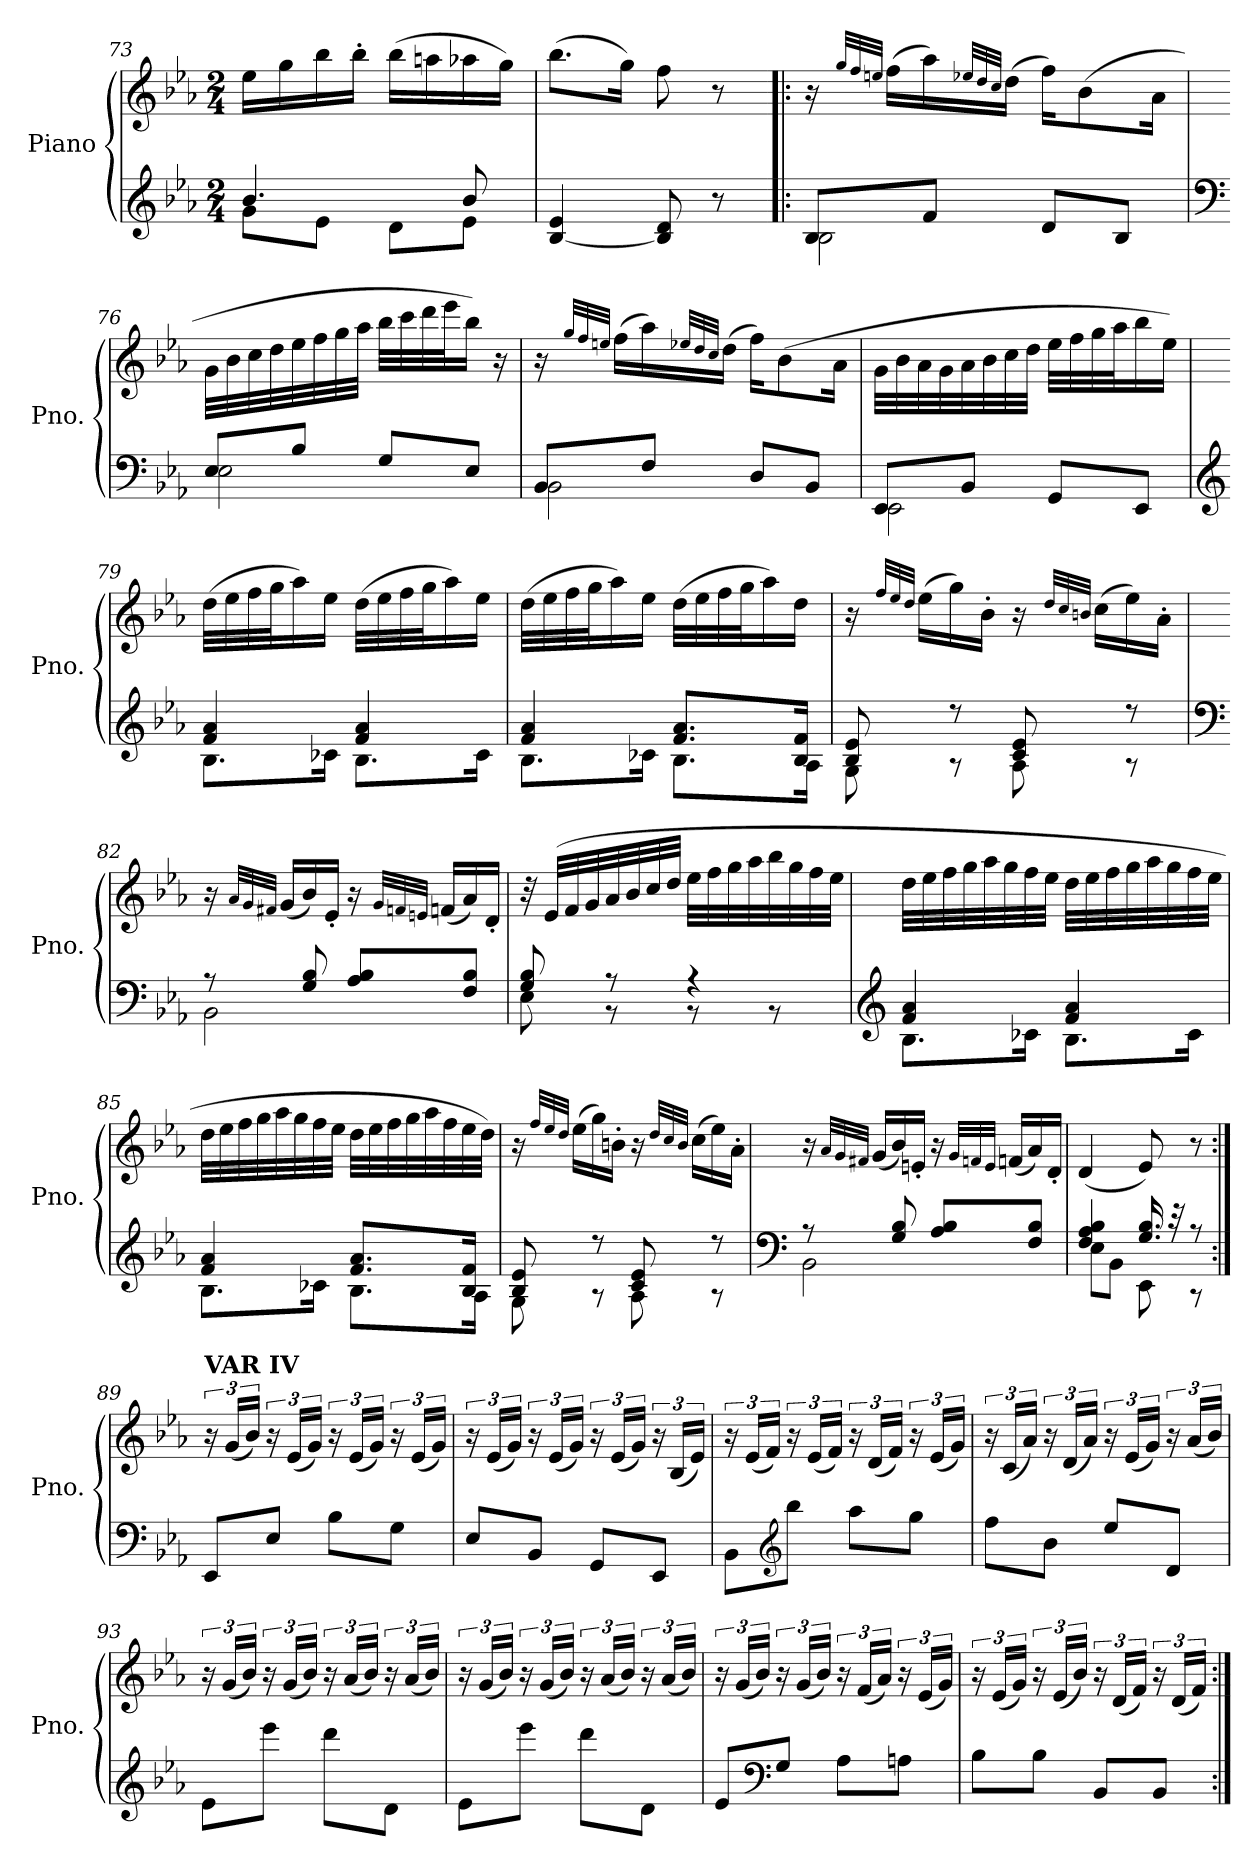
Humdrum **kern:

**kern	**kern
*part1	*part1
*staff2	*staff1
*I"Piano	*
*I'Pno.	*
*clefG2	*clefG2
*k[b-e-a-]	*k[b-e-a-]
*E-:	*E-:
*M2/4	*M2/4
=73	=73
*^	*
4.b-/	8g\L	16ee-\LL
.	.	16gg\
.	8e-\J	16bb-\
.	.	16bb-'\JJ
.	8d\L	(>16bb-\LL
.	.	16aan\
8b-/	8e-\J	16aa-X\
.	.	16gg\JJ)
*v	*v	*
=74	=74
[4B-/ 4e-/	(>8.bb-\L
.	16gg\Jk)
8B-/] 8d/	8ff\
8r	8r
=75!|:	=75!|:
*^	*
8B-/L	2B-\	16r
.	.	32qgg/LLL
.	.	32qff/
.	.	32qeen/JJJ
.	.	(>16ff\LL
8f/J	.	16aa-\)
.	.	32qee-X/LLL
.	.	32qdd/
.	.	32qcc/JJJ
.	.	(>16dd\JJ
8d/L	.	16ff\KL)
.	.	(>8b-\
8B-/J	.	.
.	.	16a-\Jk
!!LO:LB:g=z
=76	=76	=76
*clefF4	*	*
8E-/L	2E-\	32g\LLL
.	.	32b-\
.	.	32cc\
.	.	32dd\
8B-/J	.	32ee-\
.	.	32ff\
.	.	32gg\
.	.	32aa-\JJJ
8G/L	.	32bb-\LLL
.	.	32ccc\
.	.	32ddd\
.	.	32eee-\J
8E-/J	.	16bb-\JJ)
.	.	16r
=77	=77	=77
8BB-/L	2BB-\	16r
.	.	32qgg/LLL
.	.	32qff/
.	.	32qeen/JJJ
.	.	(>16ff\LL
8F/J	.	16aa-\)
.	.	32qee-X/LLL
.	.	32qdd/
.	.	32qcc/JJJ
.	.	(>16dd\JJ
8D/L	.	16ff\KL)
.	.	(>8b-\
8BB-/J	.	.
.	.	16a-\Jk
=78	=78	=78
8EE-/L	2EE-\	32g\LLL
.	.	32b-\
.	.	32a-\
.	.	32g\
8BB-/J	.	32a-\
.	.	32b-\
.	.	32cc\
.	.	32dd\JJJ
8GG/L	.	32ee-\LLL
.	.	32ff\
.	.	32gg\
.	.	32aa-\J
8EE-/J	.	16bb-\
.	.	16ee-\JJ)
!!LO:LB:g=z
=79	=79	=79
*clefG2	*	*
4f/ 4a-/	8.B-\L	(>32dd\LLL
.	.	32ee-\
.	.	32ff\
.	.	32gg\J
.	.	16aa-\)
.	16c-X\Jk	16ee-\JJ
4f/ 4a-/	8.B-\L	(>32dd\LLL
.	.	32ee-\
.	.	32ff\
.	.	32gg\J
.	.	16aa-\)
.	16c-\Jk	16ee-\JJ
=80	=80	=80
4f/ 4a-/	8.B-\L	(>32dd\LLL
.	.	32ee-\
.	.	32ff\
.	.	32gg\J
.	.	16aa-\)
.	16c-X\Jk	16ee-\JJ
8.f/ 8.a-/L	8.B-\L	(>32dd\LLL
.	.	32ee-\
.	.	32ff\
.	.	32gg\J
.	.	16aa-\)
16B-/ 16f/Jk	16A-\Jk	16dd\JJ
=81	=81	=81
8B-/ 8e-/	8G\	16r
.	.	32qff/LLL
.	.	32qee-/
.	.	32qdd/JJJ
.	.	(>16ee-\LL
8r	8r	16gg\)
.	.	16b-'\JJ
8c/ 8e-/	8A-\	16r
.	.	32qdd/LLL
.	.	32qcc/
.	.	32qbn/JJJ
.	.	(>16cc\LL
8r	8r	16ee-\)
.	.	16a-'\JJ
!!LO:LB:g=z
=82	=82	=82
*clefF4	*	*
8r	2BB-\	16r
.	.	32qa-/LLL
.	.	32qg/
.	.	32qf#X/JJJ
.	.	(<16g/LL
8G/ 8B-/	.	16b-/)
.	.	16e-'/JJ
8A-/ 8B-/L	.	16r
.	.	32qg/LLL
.	.	32qfn/
.	.	32qen/JJJ
.	.	(<16f/LL
8F/ 8B-/J	.	16a-/)
.	.	16d'/JJ
=83	=83	=83
8G/ 8B-/	8E-\	32r
.	.	(>32e-/LLL
.	.	32f/
.	.	32g/
8r	8r	32a-/
.	.	32b-/
.	.	32cc/
.	.	32dd/JJJ
4r	8r	32ee-\LLL
.	.	32ff\
.	.	32gg\
.	.	32aa-\
.	8r	32bb-\
.	.	32gg\
.	.	32ff\
.	.	32ee-\JJJ
=84	=84	=84
*clefG2	*	*
4f/ 4a-/	8.B-\L	32dd\LLL
.	.	32ee-\
.	.	32ff\
.	.	32gg\
.	.	32aa-\
.	.	32gg\
.	16c-X\Jk	32ff\
.	.	32ee-\JJJ
4f/ 4a-/	8.B-\L	32dd\LLL
.	.	32ee-\
.	.	32ff\
.	.	32gg\
.	.	32aa-\
.	.	32gg\
.	16c-\Jk	32ff\
.	.	32ee-\JJJ
!!LO:PB:g=z
=85	=85	=85
4f/ 4a-/	8.B-\L	32dd\LLL
.	.	32ee-\
.	.	32ff\
.	.	32gg\
.	.	32aa-\
.	.	32gg\
.	16c-X\Jk	32ff\
.	.	32ee-\JJJ
8.f/ 8.a-/L	8.B-\L	32dd\LLL
.	.	32ee-\
.	.	32ff\
.	.	32gg\
.	.	32aa-\
.	.	32ff\
16B-/ 16f/Jk	16A-\Jk	32ee-\
.	.	32dd\JJJ)
=86	=86	=86
8B-/ 8e-/	8G\	16r
.	.	32qff/LLL
.	.	32qee-/
.	.	32qdd/JJJ
.	.	(>16ee-\LL
8r	8r	16gg\)
.	.	16bn'\JJ
8c/ 8e-/	8A-\	16r
.	.	32qdd/LLL
.	.	32qcc/
.	.	32qb/JJJ
.	.	(>16cc\LL
8r	8r	16ee-\)
.	.	16a-'\JJ
=87	=87	=87
*clefF4	*	*
8r	2BB-\	16r
.	.	32qa-/LLL
.	.	32qg/
.	.	32qf#X/JJJ
.	.	(<16g/LL
8G/ 8B-/	.	16b-/)
.	.	16en'/JJ
8A-/ 8B-/L	.	16r
.	.	32qg/LLL
.	.	32qfn/
.	.	32qe/JJJ
.	.	(<16f/LL
8F/ 8B-/J	.	16a-/)
.	.	16d'/JJ
!!LO:LB:g=z
=88	=88	=88
4F/ 4A-/ 4B-/	8E-\L	(<4d/
.	8BB-\J	.
16.G/ 16.B-/	8EE-\	8e-/)
32r	.	.
8r	8r	8r
=89:|!	=89:|!	=89:|!
!	!	!LO:TX:a:B:t=VAR IV
*v	*v	*
8EE-/L	24r
.	(<24g/LL
.	24b-/JJ)
8E-/J	24r
.	(<24e-/LL
.	24g/JJ)
8B-\L	24r
.	(<24e-/LL
.	24g/JJ)
8G\J	24r
.	(<24e-/LL
.	24g/JJ)
=90	=90
8E-/L	24r
.	(<24e-/LL
.	24g/JJ)
8BB-/J	24r
.	(<24e-/LL
.	24g/JJ)
8GG/L	24r
.	(<24e-/LL
.	24g/JJ)
8EE-/J	24r
.	(<24B-/LL
.	24e-/JJ)
=91	=91
8BB-\L	24r
.	(<24e-/LL
.	24f/JJ)
*clefG2	*
8bb-\J	24r
.	(<24e-/LL
.	24f/JJ)
8aa-\L	24r
.	(<24d/LL
.	24f/JJ)
8gg\J	24r
.	(<24e-/LL
.	24g/JJ)
!!LO:LB:g=z
=92	=92
8ff\L	24r
.	(<24c/LL
.	24a-/JJ)
8b-\J	24r
.	(<24d/LL
.	24a-/JJ)
8ee-/L	24r
.	(<24e-/LL
.	24g/JJ)
8d/J	24r
.	(<24a-/LL
.	24b-/JJ)
=93	=93
8e-\L	24r
.	(<24g/LL
.	24b-/JJ)
8eee-\J	24r
.	(<24g/LL
.	24b-/JJ)
8ddd\L	24r
.	(<24a-/LL
.	24b-/JJ)
8d\J	24r
.	(<24a-/LL
.	24b-/JJ)
=94	=94
8e-\L	24r
.	(<24g/LL
.	24b-/JJ)
8eee-\J	24r
.	(<24g/LL
.	24b-/JJ)
8ddd\L	24r
.	(<24a-/LL
.	24b-/JJ)
8d\J	24r
.	(<24a-/LL
.	24b-/JJ)
=95	=95
8e-/L	24r
.	(<24g/LL
.	24b-/JJ)
*clefF4	*
8G/J	24r
.	(<24g/LL
.	24b-/JJ)
8A-\L	24r
.	(<24f/LL
.	24a-/JJ)
8An\J	24r
.	(<24e-/LL
.	24g/JJ)
!!LO:LB:g=z
=96	=96
8B-\L	24r
.	(<24e-/LL
.	24g/JJ)
8B-\J	24r
.	(<24e-/LL
.	24b-/JJ)
8BB-/L	24r
.	(<24d/LL
.	24f/JJ)
8BB-/J	24r
.	(<24d/LL
.	24f/JJ)
=:|!	=:|!
*-	*-
